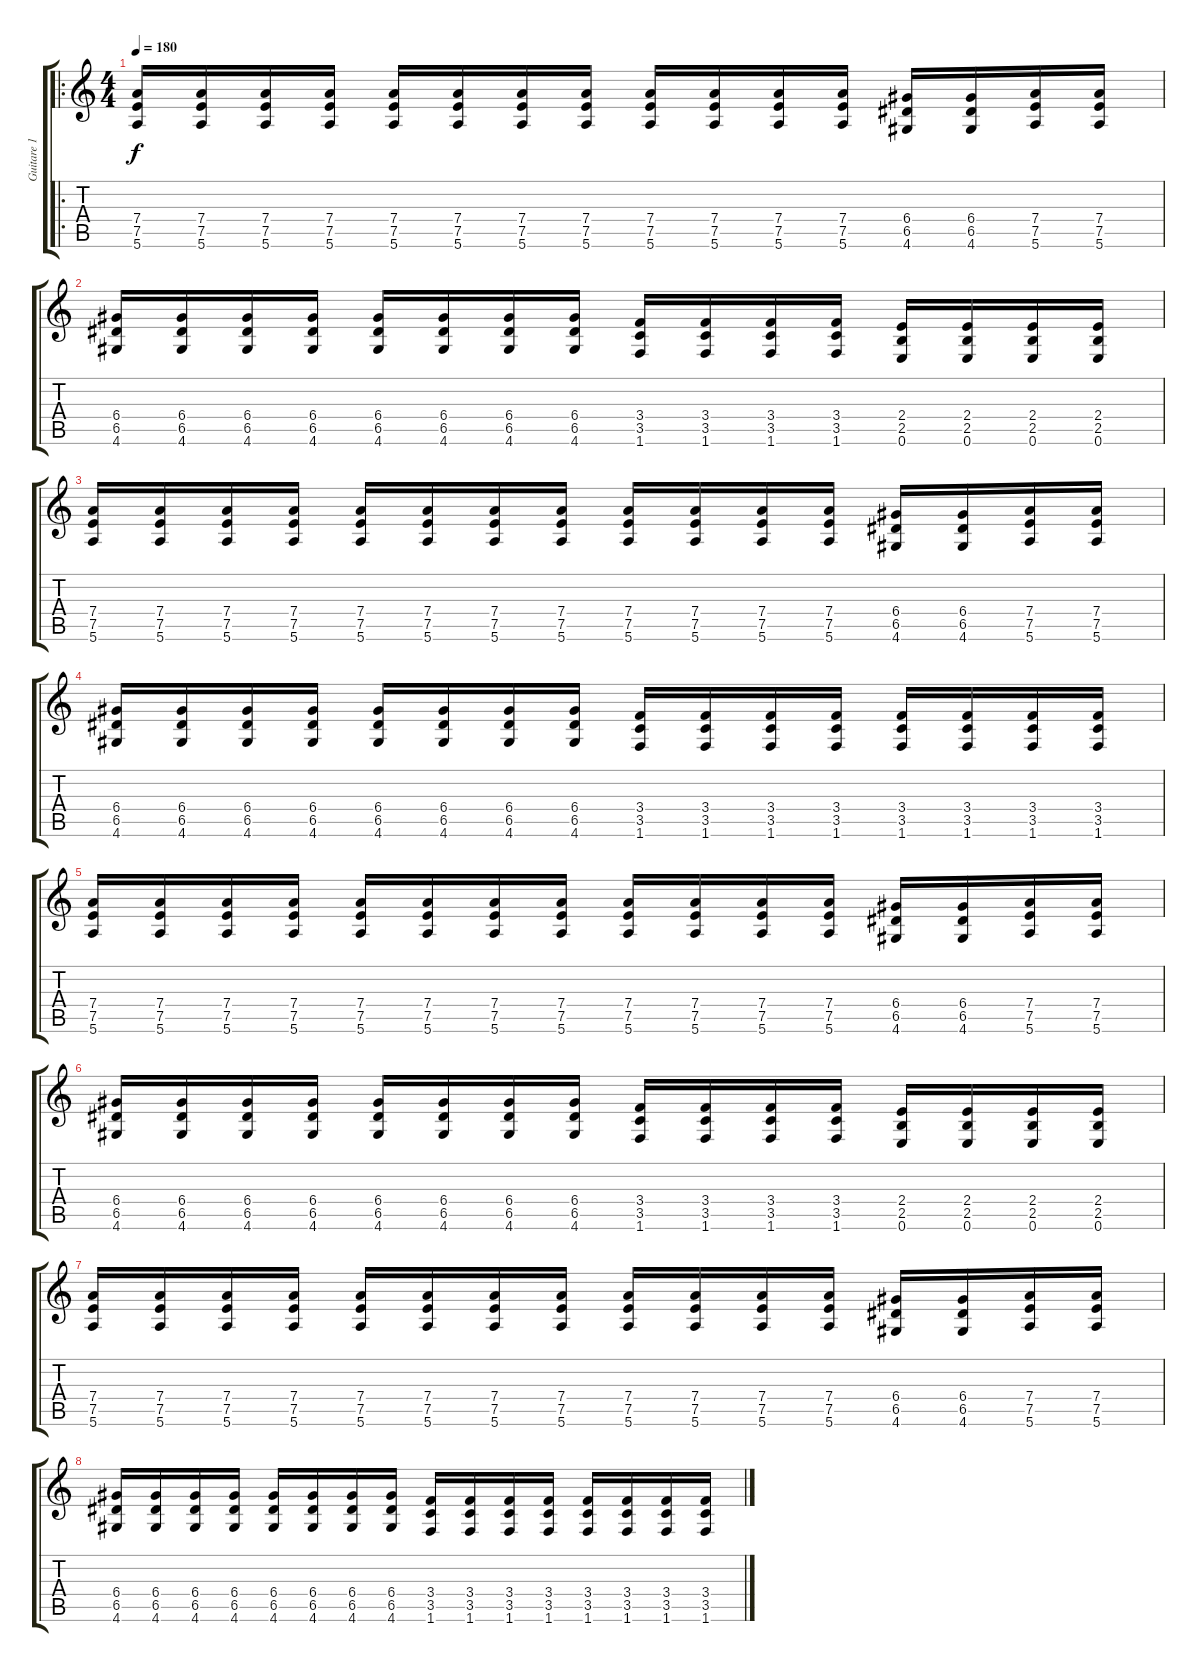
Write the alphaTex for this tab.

\track ("Guitare 1" "Guitare 1") {instrument distortionguitar}
\staff {score tabs}
\tuning (E4 B3 G3 D3 A2 E2) {hide}
\ro
\ts (4 4)
\tempo 180
\clef g2
\ks c
(7.4 7.5 5.6).16{dy f} (7.4 7.5 5.6).16 (7.4 7.5 5.6).16 (7.4 7.5 5.6).16 (7.4 7.5 5.6).16 (7.4 7.5 5.6).16 (7.4 7.5 5.6).16 (7.4 7.5 5.6).16 (7.4 7.5 5.6).16 (7.4 7.5 5.6).16 (7.4 7.5 5.6).16 (7.4 7.5 5.6).16 (6.4 6.5 4.6).16 (6.4 6.5 4.6).16 (7.4 7.5 5.6).16 (7.4 7.5 5.6).16 |
(6.4 6.5 4.6).16 (6.4 6.5 4.6).16 (6.4 6.5 4.6).16 (6.4 6.5 4.6).16 (6.4 6.5 4.6).16 (6.4 6.5 4.6).16 (6.4 6.5 4.6).16 (6.4 6.5 4.6).16 (3.4 3.5 1.6).16 (3.4 3.5 1.6).16 (3.4 3.5 1.6).16 (3.4 3.5 1.6).16 (2.4 2.5 0.6).16 (2.4 2.5 0.6).16 (2.4 2.5 0.6).16 (2.4 2.5 0.6).16 |
(7.4 7.5 5.6).16 (7.4 7.5 5.6).16 (7.4 7.5 5.6).16 (7.4 7.5 5.6).16 (7.4 7.5 5.6).16 (7.4 7.5 5.6).16 (7.4 7.5 5.6).16 (7.4 7.5 5.6).16 (7.4 7.5 5.6).16 (7.4 7.5 5.6).16 (7.4 7.5 5.6).16 (7.4 7.5 5.6).16 (6.4 6.5 4.6).16 (6.4 6.5 4.6).16 (7.4 7.5 5.6).16 (7.4 7.5 5.6).16 |
(6.4 6.5 4.6).16 (6.4 6.5 4.6).16 (6.4 6.5 4.6).16 (6.4 6.5 4.6).16 (6.4 6.5 4.6).16 (6.4 6.5 4.6).16 (6.4 6.5 4.6).16 (6.4 6.5 4.6).16 (3.4 3.5 1.6).16 (3.4 3.5 1.6).16 (3.4 3.5 1.6).16 (3.4 3.5 1.6).16 (3.4 3.5 1.6).16 (3.4 3.5 1.6).16 (3.4 3.5 1.6).16 (3.4 3.5 1.6).16 |
(7.4 7.5 5.6).16 (7.4 7.5 5.6).16 (7.4 7.5 5.6).16 (7.4 7.5 5.6).16 (7.4 7.5 5.6).16 (7.4 7.5 5.6).16 (7.4 7.5 5.6).16 (7.4 7.5 5.6).16 (7.4 7.5 5.6).16 (7.4 7.5 5.6).16 (7.4 7.5 5.6).16 (7.4 7.5 5.6).16 (6.4 6.5 4.6).16 (6.4 6.5 4.6).16 (7.4 7.5 5.6).16 (7.4 7.5 5.6).16 |
(6.4 6.5 4.6).16 (6.4 6.5 4.6).16 (6.4 6.5 4.6).16 (6.4 6.5 4.6).16 (6.4 6.5 4.6).16 (6.4 6.5 4.6).16 (6.4 6.5 4.6).16 (6.4 6.5 4.6).16 (3.4 3.5 1.6).16 (3.4 3.5 1.6).16 (3.4 3.5 1.6).16 (3.4 3.5 1.6).16 (2.4 2.5 0.6).16 (2.4 2.5 0.6).16 (2.4 2.5 0.6).16 (2.4 2.5 0.6).16 |
(7.4 7.5 5.6).16 (7.4 7.5 5.6).16 (7.4 7.5 5.6).16 (7.4 7.5 5.6).16 (7.4 7.5 5.6).16 (7.4 7.5 5.6).16 (7.4 7.5 5.6).16 (7.4 7.5 5.6).16 (7.4 7.5 5.6).16 (7.4 7.5 5.6).16 (7.4 7.5 5.6).16 (7.4 7.5 5.6).16 (6.4 6.5 4.6).16 (6.4 6.5 4.6).16 (7.4 7.5 5.6).16 (7.4 7.5 5.6).16 |
(6.4 6.5 4.6).16 (6.4 6.5 4.6).16 (6.4 6.5 4.6).16 (6.4 6.5 4.6).16 (6.4 6.5 4.6).16 (6.4 6.5 4.6).16 (6.4 6.5 4.6).16 (6.4 6.5 4.6).16 (3.4 3.5 1.6).16 (3.4 3.5 1.6).16 (3.4 3.5 1.6).16 (3.4 3.5 1.6).16 (3.4 3.5 1.6).16 (3.4 3.5 1.6).16 (3.4 3.5 1.6).16 (3.4 3.5 1.6).16
